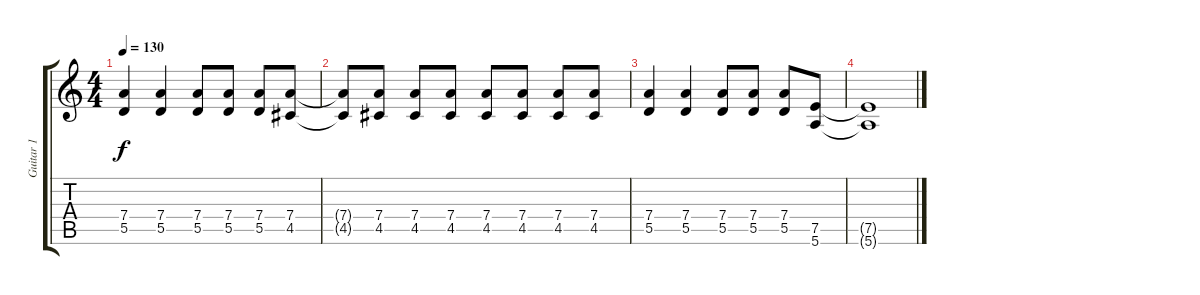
\track ("Guitar 1" "Guitar 1") {instrument overdrivenguitar}
\staff {score tabs}
\tuning (E4 B3 G3 D3 A2 E2) {hide}
\ts (4 4)
\tempo 130
\clef g2
\ks c
(7.4 5.5).4{dy f} (7.4 5.5).4 (7.4 5.5).8 (7.4 5.5).8 (7.4 5.5).8 (7.4 4.5).8 |
(7.4{t} 4.5{t}).8 (7.4 4.5).8 (7.4 4.5).8 (7.4 4.5).8 (7.4 4.5).8 (7.4 4.5).8 (7.4 4.5).8 (7.4 4.5).8 |
(7.4 5.5).4 (7.4 5.5).4 (7.4 5.5).8 (7.4 5.5).8 (7.4 5.5).8 (7.5 5.6).8 |
(7.5{t} 5.6{t}).1
